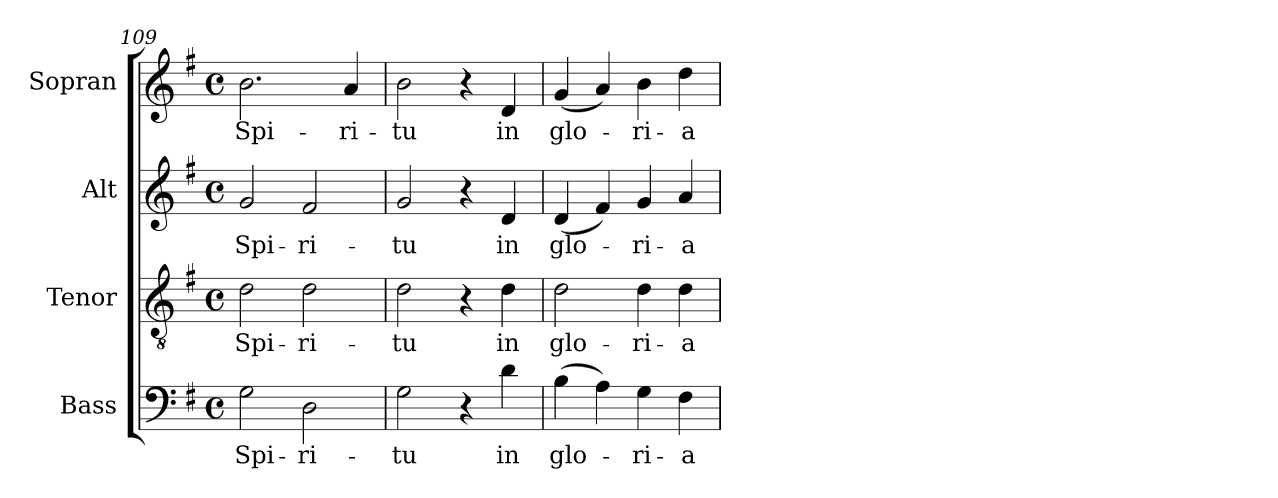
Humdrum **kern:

**kern	**text	**kern	**text	**kern	**text	**kern	**text
*part4	*part4	*part3	*part3	*part2	*part2	*part1	*part1
*staff4	*staff4	*staff3	*staff3	*staff2	*staff2	*staff1	*staff1
*I"Bass	*	*I"Tenor	*	*I"Alt	*	*I"Sopran	*
*I'B.	*	*I'T.	*	*I'A.	*	*I'S.	*
*clefF4	*	*clefGv2	*	*clefG2	*	*clefG2	*
*k[f#]	*	*k[f#]	*	*k[f#]	*	*k[f#]	*
*G:	*	*G:	*	*G:	*	*G:	*
*M4/4	*	*M4/4	*	*M4/4	*	*M4/4	*
*met(c)	*	*met(c)	*	*met(c)	*	*met(c)	*
=109	=109	=109	=109	=109	=109	=109	=109
!	!LO:LY:b	!	!LO:LY:b	!	!LO:LY:b	!	!LO:LY:b
2G\	Spi-	2d\	Spi-	2g/	Spi-	2.b\	Spi-
!	!LO:LY:b	!	!LO:LY:b	!	!LO:LY:b	!	!
2D\	-ri-	2d\	-ri-	2f#/	-ri-	.	.
!	!	!	!	!	!	!	!LO:LY:b
.	.	.	.	.	.	4a/	-ri-
=110	=110	=110	=110	=110	=110	=110	=110
!	!LO:LY:b	!	!LO:LY:b	!	!LO:LY:b	!	!LO:LY:b
2G\	-tu	2d\	-tu	2g/	-tu	2b\	-tu
4r	.	4r	.	4r	.	4r	.
!	!LO:LY:b	!	!LO:LY:b	!	!LO:LY:b	!	!LO:LY:b
4d\	in	4d\	in	4d/	in	4d/	in
=111	=111	=111	=111	=111	=111	=111	=111
!	!LO:LY:b	!	!LO:LY:b	!	!LO:LY:b	!	!LO:LY:b
(>4B\	glo-	2d\	glo-	(<4d/	glo-	(<4g/	glo-
4A\)	.	.	.	4f#/)	.	4a/)	.
!	!LO:LY:b	!	!LO:LY:b	!	!LO:LY:b	!	!LO:LY:b
4G\	-ri-	4d\	-ri-	4g/	-ri-	4b\	-ri-
!	!LO:LY:b	!	!LO:LY:b	!	!LO:LY:b	!	!LO:LY:b
4F#\	-a	4d\	-a	4a/	-a	4dd\	-a
=	=	=	=	=	=	=	=
*-	*-	*-	*-	*-	*-	*-	*-
